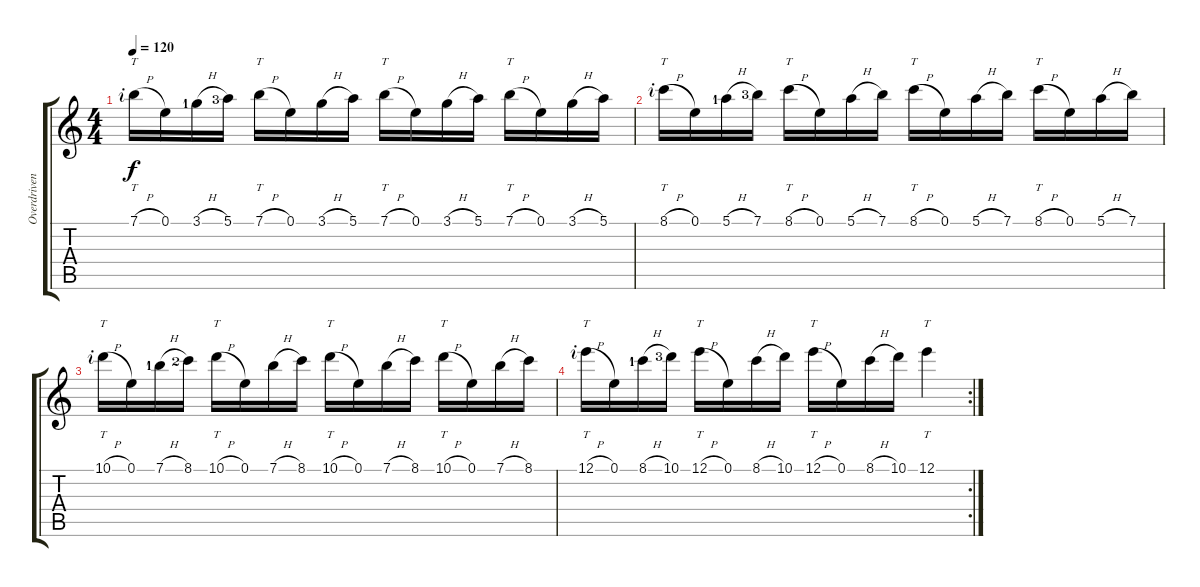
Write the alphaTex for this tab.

\track ("Overdriven Guitar" "Overdriven") {instrument overdrivenguitar}
\staff {score tabs}
\tuning (E4 B3 G3 D3 A2 E2) {hide}
\ts (4 4)
\tempo 120
\clef g2
\ks c
7.1{h rf 2}.16{tt dy f instrument overdrivenguitar} 0.1.16 3.1{h lf 2}.16 5.1{lf 4}.16 7.1{h}.16{tt} 0.1.16 3.1{h}.16 5.1.16 7.1{h}.16{tt} 0.1.16 3.1{h}.16 5.1.16 7.1{h}.16{tt} 0.1.16 3.1{h}.16 5.1.16 |
8.1{h rf 2}.16{tt} 0.1.16 5.1{h lf 2}.16 7.1{lf 4}.16 8.1{h}.16{tt} 0.1.16 5.1{h}.16 7.1.16 8.1{h}.16{tt} 0.1.16 5.1{h}.16 7.1.16 8.1{h}.16{tt} 0.1.16 5.1{h}.16 7.1.16 |
10.1{h rf 2}.16{tt} 0.1.16 7.1{h lf 2}.16 8.1{lf 3}.16 10.1{h}.16{tt} 0.1.16 7.1{h}.16 8.1.16 10.1{h}.16{tt} 0.1.16 7.1{h}.16 8.1.16 10.1{h}.16{tt} 0.1.16 7.1{h}.16 8.1.16 |
\rc 2
12.1{h rf 2}.16{tt} 0.1.16 8.1{h lf 2}.16 10.1{lf 4}.16 12.1{h}.16{tt} 0.1.16 8.1{h}.16 10.1.16 12.1{h}.16{tt} 0.1.16 8.1{h}.16 10.1.16 12.1.4{tt}
